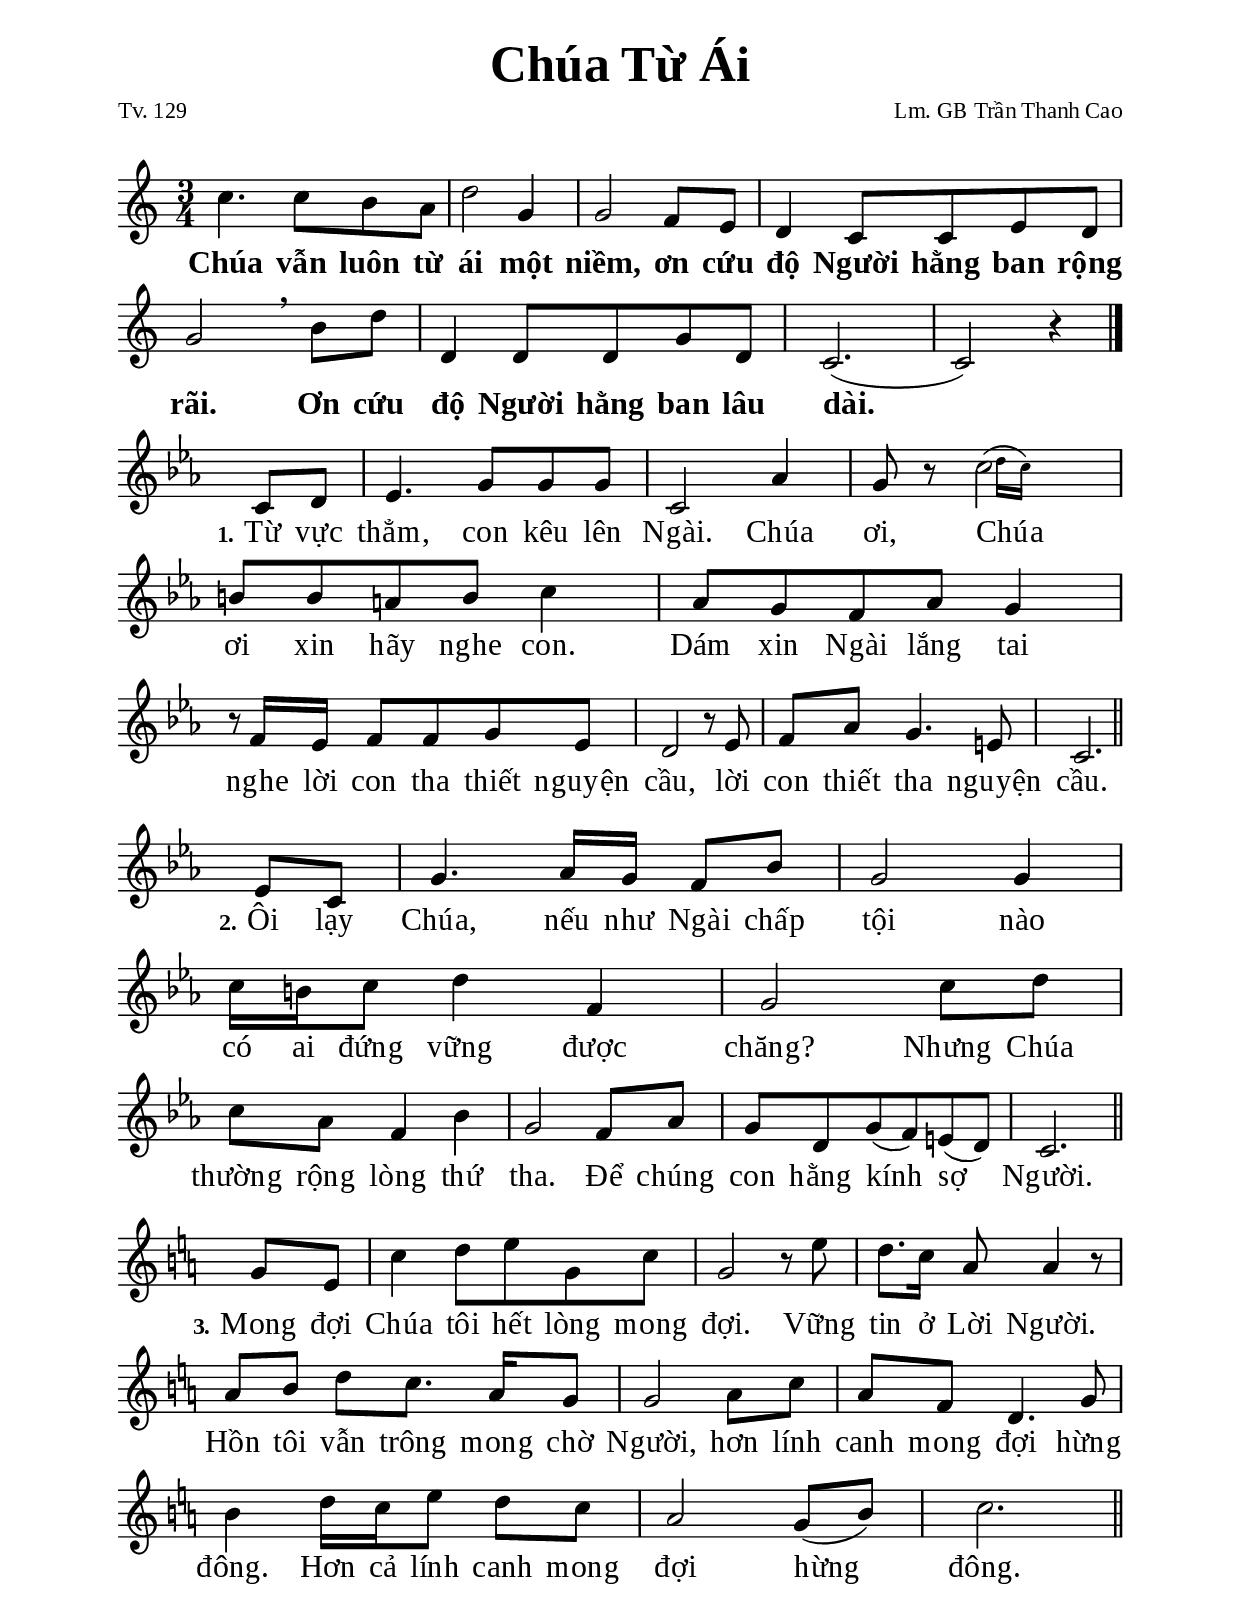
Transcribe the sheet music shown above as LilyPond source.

% Cài đặt chung
\version "2.20.0"
\include "english.ly"

\header {
  title = \markup { \fontsize #3 "Chúa Từ Ái" }
  poet = "Tv. 129"
  composer = "Lm. GB Trần Thanh Cao"
  arranger = " "
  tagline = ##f
}

\paper {
  #(set-paper-size "a4")
  top-margin = 10\mm
  bottom-margin = 10\mm
  left-margin = 20\mm
  right-margin = 20\mm
  indent = #0
  #(define fonts
    (make-pango-font-tree
      "Liberation Serif"
      "Liberation Serif"
      "Liberation Serif"
      (/ 20 20)))
  page-count = #1
}

% Nhạc điệp khúc
nhacDiepKhuc = \relative c'' {
  c4. c8 b a |
  d2 g,4 |
  g2 f8 e |
  d4 c8 c e d |
  g2 \breathe b8 d |
  d,4 d8 d g d |
  c2. ( |
  c2) r4 \bar "|."
}

% Nhạc phiên khúc
nhacPhienKhucMot = \relative c' {
  #(define afterGraceFraction (cons 1 4))
  \partial 4 c8 d |
  ef4. g8 g g |
  c,2 af'4 |
  g8 r \afterGrace c2 ({\stemDown \tweak font-size #-3 d16 \tweak font-size #-3 c)} |
  \stemNeutral
  b!8 b a! b c4 |
  af8 g f af g4 |
  r8 f16 ef f8 f g ef |
  d2 r8 ef |
  f af g4. e!8 |
  c2. \bar "||"
}

nhacPhienKhucHai = \relative c' {
  \partial 4 ef8 c |
  g'4. af16 g f8 bf |
  g2 g4 |
  c16 b! c8 d4 f, |
  g2 c8 d |
  c af f4 bf |
  g2 f8 af |
  g d g (f) e! (d) |
  c2. \bar "||"
}

nhacPhienKhucBa = \relative c'' {
  \set Staff.keyAlterations = #`(((0 . 6) . ,NATURAL)
                                 ((1 . 2) . ,NATURAL)
                                 ((0 . 5) . ,NATURAL))
  \partial 4 g8 e |
  c'4 d8 e g, c |
  g2 r8 e' |
  d8. c16 a8 a4 r8 |
  a b d c8. a16 g8 |
  g2 a8 c |
  a f d4. g8 |
  b4 d16 c e8 d c |
  a2 g8 (b) |
  c2. \bar "||"
}

% Lời điệp khúc
loiDiepKhuc = \lyricmode {
  Chúa vẫn luôn từ ái một niềm,
  ơn cứu độ Người hằng ban rộng rãi.
  Ơn cứu độ Người hằng ban lâu dài.
}

% Lời phiên khúc
loiPhienKhucMot = \lyricmode {
  \set stanza = #"1."
  Từ vực thẳm, con kêu lên Ngài.
  Chúa ơi, Chúa ơi xin hãy nghe con.
  Dám xin Ngài lắng tai nghe lời con tha thiết nguyện cầu,
  lời con thiết tha nguyện cầu.
}

loiPhienKhucHai = \lyricmode {
  \set stanza = #"2."
  Ôi lạy Chúa, nếu như Ngài chấp tội
  nào có ai đứng vững được chăng?
  Nhưng Chúa thường rộng lòng thứ tha.
  Để chúng con hằng kính sợ Người.
}

loiPhienKhucBa = \lyricmode {
  \set stanza = #"3."
  Mong đợi Chúa tôi hết lòng mong đợi.
  Vững tin ở Lời Người.
  Hồn tôi vẫn trông mong chờ Người,
  hơn lính canh mong đợi hừng đông.
  Hơn cả lính canh mong đợi hừng đông.
}


% Dàn trang
\score {
  \new ChoirStaff <<
    \new Staff = diepKhuc \with {
        \consists "Merge_rests_engraver"
        \magnifyStaff #(magstep +1)
      }
      <<
      \new Voice = beSop {
        \key c \major \time 3/4 \stemNeutral \nhacDiepKhuc
      }
    >>
    \new Lyrics \lyricsto beSop \loiDiepKhuc
  >>
  \layout {
    \override Lyrics.LyricText.font-series = #'bold
    \override Lyrics.LyricText.font-size = #+3
    \override Lyrics.LyricSpace.minimum-distance = #1.2
    \override Score.BarNumber.break-visibility = ##(#f #f #f)
    \override Score.SpacingSpanner.uniform-stretching = ##t
  }
}

\score {
  \new ChoirStaff <<
    \new Staff = phienKhuc \with {
        \magnifyStaff #(magstep +1)
      }
      <<
      \new Voice = beSop {
        \key ef \major \time 3/4 \nhacPhienKhucMot
      }
    >>
    \new Lyrics \lyricsto beSop \loiPhienKhucMot
  >>
  \layout {
    \override Staff.TimeSignature.transparent = ##t
    \override Lyrics.LyricText.font-size = #+3
    \override Lyrics.LyricSpace.minimum-distance = #1.3
    \override Score.BarNumber.break-visibility = ##(#f #f #f)
    \override Score.SpacingSpanner.uniform-stretching = ##t
  }
}

\score {
  \new ChoirStaff <<
    \new Staff = phienKhuc \with {
        \magnifyStaff #(magstep +1)
      }
      <<
      \new Voice = beSop {
        \key ef \major \time 3/4 \nhacPhienKhucHai
      }
    >>
    \new Lyrics \lyricsto beSop \loiPhienKhucHai
  >>
  \layout {
    \override Staff.TimeSignature.transparent = ##t
    \override Lyrics.LyricText.font-size = #+3
    \override Lyrics.LyricSpace.minimum-distance = #1.3
    \override Score.BarNumber.break-visibility = ##(#f #f #f)
    \override Score.SpacingSpanner.uniform-stretching = ##t
  }
}

\score {
  \new ChoirStaff <<
    \new Staff = phienKhuc \with {
        \magnifyStaff #(magstep +1)
      }
      <<
      \new Voice = beSop {
        \key ef \major \time 3/4 \nhacPhienKhucBa
      }
    >>
    \new Lyrics \lyricsto beSop \loiPhienKhucBa
  >>
  \layout {
    \override Staff.TimeSignature.transparent = ##t
    \override Lyrics.LyricText.font-size = #+3
    \override Lyrics.LyricSpace.minimum-distance = #1.2
    \override Score.BarNumber.break-visibility = ##(#f #f #f)
    \override Score.SpacingSpanner.uniform-stretching = ##t
  }
}
